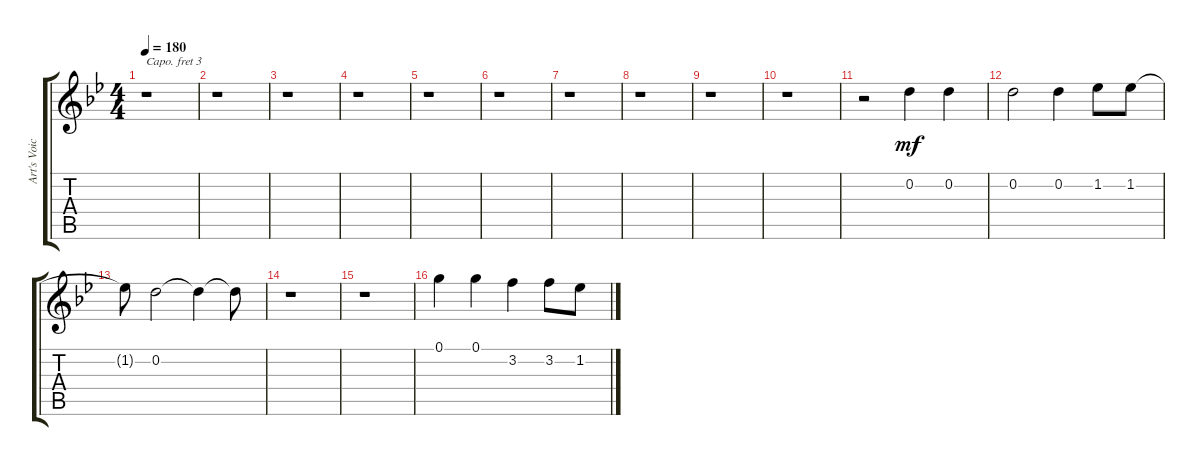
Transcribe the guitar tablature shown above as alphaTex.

\track ("Art's Voice" "Art's Voic") {instrument electricguitarclean}
\staff {score tabs}
\capo 3
\tuning (E4 B3 G3 D3 A2 E2) {hide}
\ts (4 4)
\tempo 180
\clef g2
\ks bb
r.1{dy mf} |
r.1 |
r.1 |
r.1 |
r.1 |
r.1 |
r.1 |
r.1 |
r.1 |
r.1 |
r.2 0.2.4 0.2.4 |
0.2.2 0.2.4 1.2.8 1.2.8 |
1.2{t}.8 0.2.2 0.2{t}.4 0.2{t}.8 |
r.1 |
r.1 |
0.1.4 0.1.4 3.2.4 3.2.8 1.2.8
